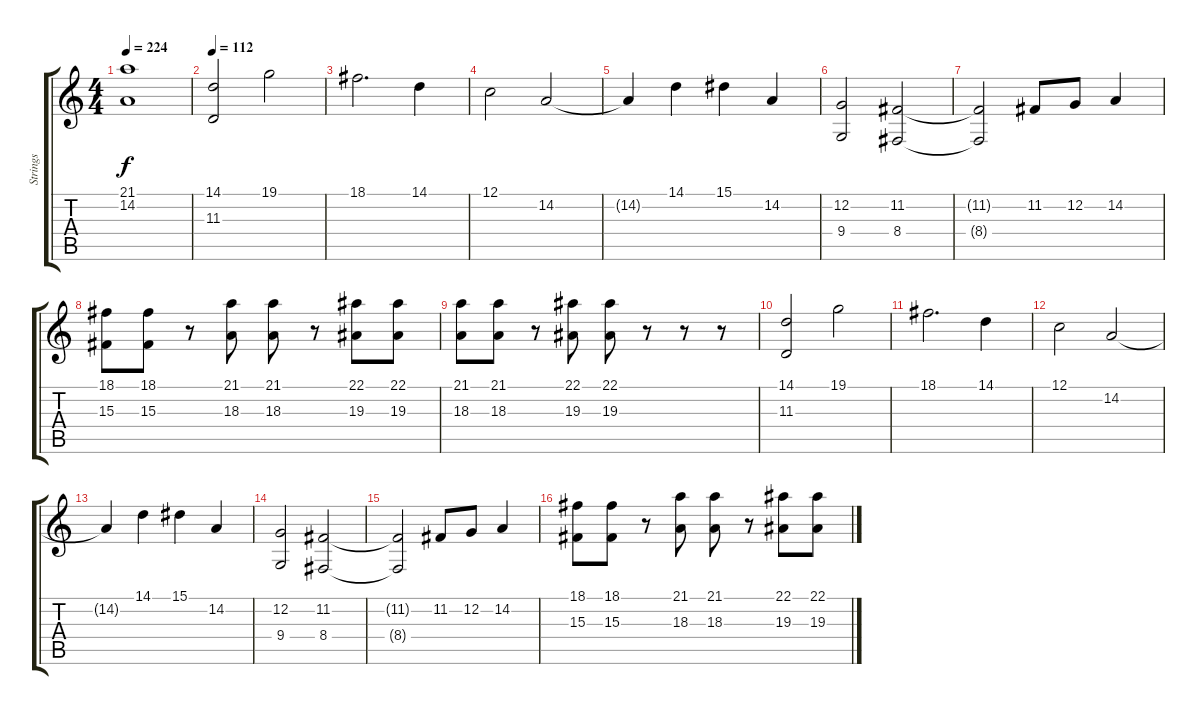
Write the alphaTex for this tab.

\track ("Strings" "Strings") {instrument stringensemble1}
\staff {score tabs}
\tuning (C4 G3 Eb3 Bb2 F2 C2) {hide}
\ts (4 4)
\tempo 224
\clef g2
\ks c
(21.1 14.2).1{dy f} |
\tempo 112
(14.1 11.3).2 19.1.2 |
18.1.2{d} 14.1.4 |
12.1.2 14.2.2 |
14.2{t}.4 14.1.4 15.1.4 14.2.4 |
(12.2 9.4).2 (11.2 8.4).2 |
(11.2{t} 8.4{t}).2 11.2.8 12.2.8 14.2.4 |
(18.1 15.3).8 (18.1 15.3).8 r.8 (21.1 18.3).8 (21.1 18.3).8 r.8 (22.1 19.3).8 (22.1 19.3).8 |
(21.1 18.3).8 (21.1 18.3).8 r.8 (22.1 19.3).8 (22.1 19.3).8 r.8 r.8 r.8 |
(14.1 11.3).2 19.1.2 |
18.1.2{d} 14.1.4 |
12.1.2 14.2.2 |
14.2{t}.4 14.1.4 15.1.4 14.2.4 |
(12.2 9.4).2 (11.2 8.4).2 |
(11.2{t} 8.4{t}).2 11.2.8 12.2.8 14.2.4 |
(18.1 15.3).8 (18.1 15.3).8 r.8 (21.1 18.3).8 (21.1 18.3).8 r.8 (22.1 19.3).8 (22.1 19.3).8
